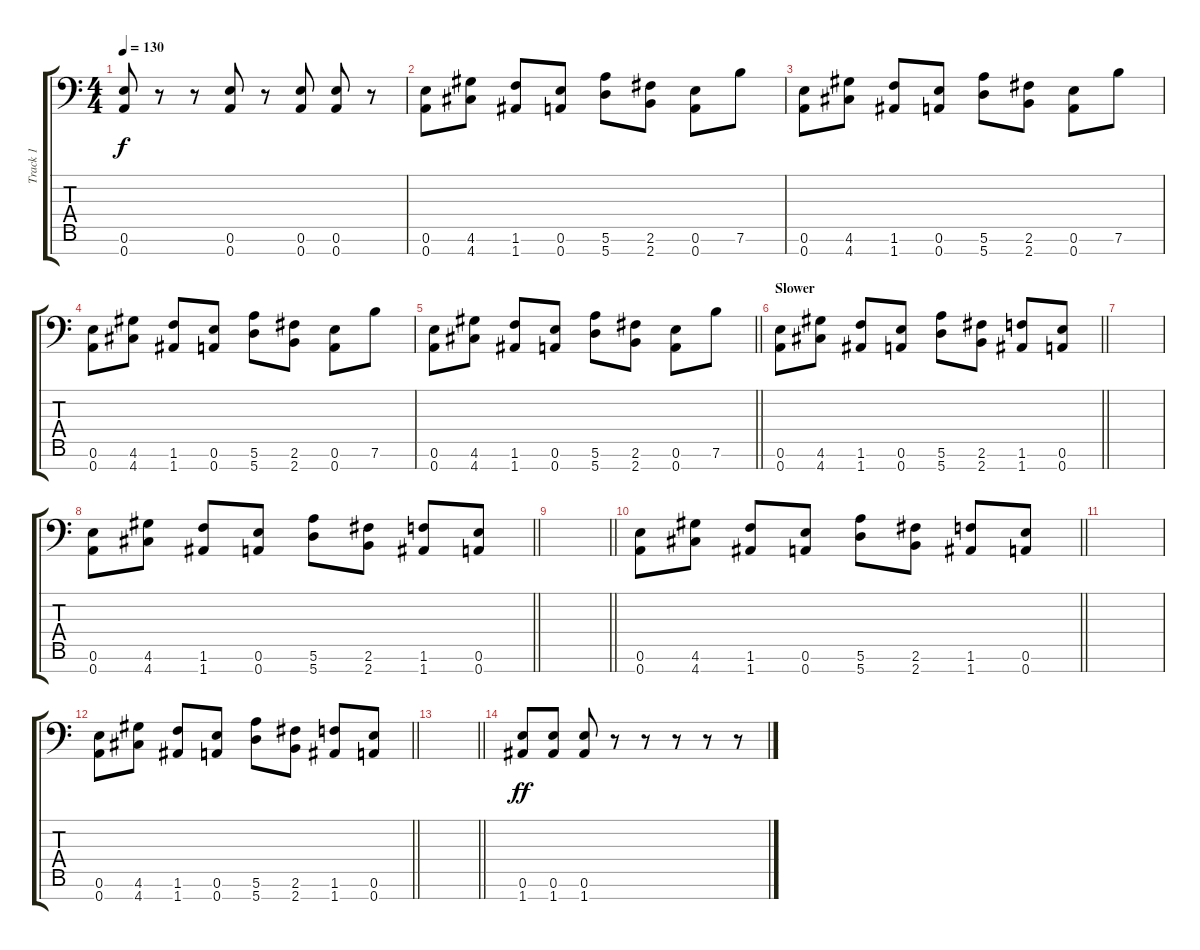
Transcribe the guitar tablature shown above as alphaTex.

\track ("Track 1" "Track 1") {instrument distortionguitar}
\staff {score tabs}
\tuning (E4 B3 G3 D3 A2 E2 A1) {hide}
\ts (4 4)
\tempo 130
\clef f4
\ks c
(0.6 0.7).8{dy f} r.8 r.8 (0.6 0.7).8 r.8 (0.6 0.7).8 (0.6 0.7).8 r.8 |
(0.6 0.7).8 (4.6 4.7).8 (1.6 1.7).8 (0.6 0.7).8 (5.6 5.7).8 (2.6 2.7).8 (0.6 0.7).8 7.6.8 |
(0.6 0.7).8 (4.6 4.7).8 (1.6 1.7).8 (0.6 0.7).8 (5.6 5.7).8 (2.6 2.7).8 (0.6 0.7).8 7.6.8 |
(0.6 0.7).8 (4.6 4.7).8 (1.6 1.7).8 (0.6 0.7).8 (5.6 5.7).8 (2.6 2.7).8 (0.6 0.7).8 7.6.8 |
\barLineRight lightlight
(0.6 0.7).8 (4.6 4.7).8 (1.6 1.7).8 (0.6 0.7).8 (5.6 5.7).8 (2.6 2.7).8 (0.6 0.7).8 7.6.8 |
\section ("" "Slower")
\barLineRight lightlight
(0.6 0.7).8 (4.6 4.7).8 (1.6 1.7).8 (0.6 0.7).8 (5.6 5.7).8 (2.6 2.7).8 (1.6 1.7).8 (0.6 0.7).8 |
|
\barLineRight lightlight
(0.6 0.7).8 (4.6 4.7).8 (1.6 1.7).8 (0.6 0.7).8 (5.6 5.7).8 (2.6 2.7).8 (1.6 1.7).8 (0.6 0.7).8 |
\barLineRight lightlight
|
\barLineRight lightlight
(0.6 0.7).8 (4.6 4.7).8 (1.6 1.7).8 (0.6 0.7).8 (5.6 5.7).8 (2.6 2.7).8 (1.6 1.7).8 (0.6 0.7).8 |
|
\barLineRight lightlight
(0.6 0.7).8 (4.6 4.7).8 (1.6 1.7).8 (0.6 0.7).8 (5.6 5.7).8 (2.6 2.7).8 (1.6 1.7).8 (0.6 0.7).8 |
\barLineRight lightlight
|
(0.6 1.7).8{dy ff} (0.6 1.7).8 (0.6 1.7).8 r.8 r.8 r.8 r.8 r.8
